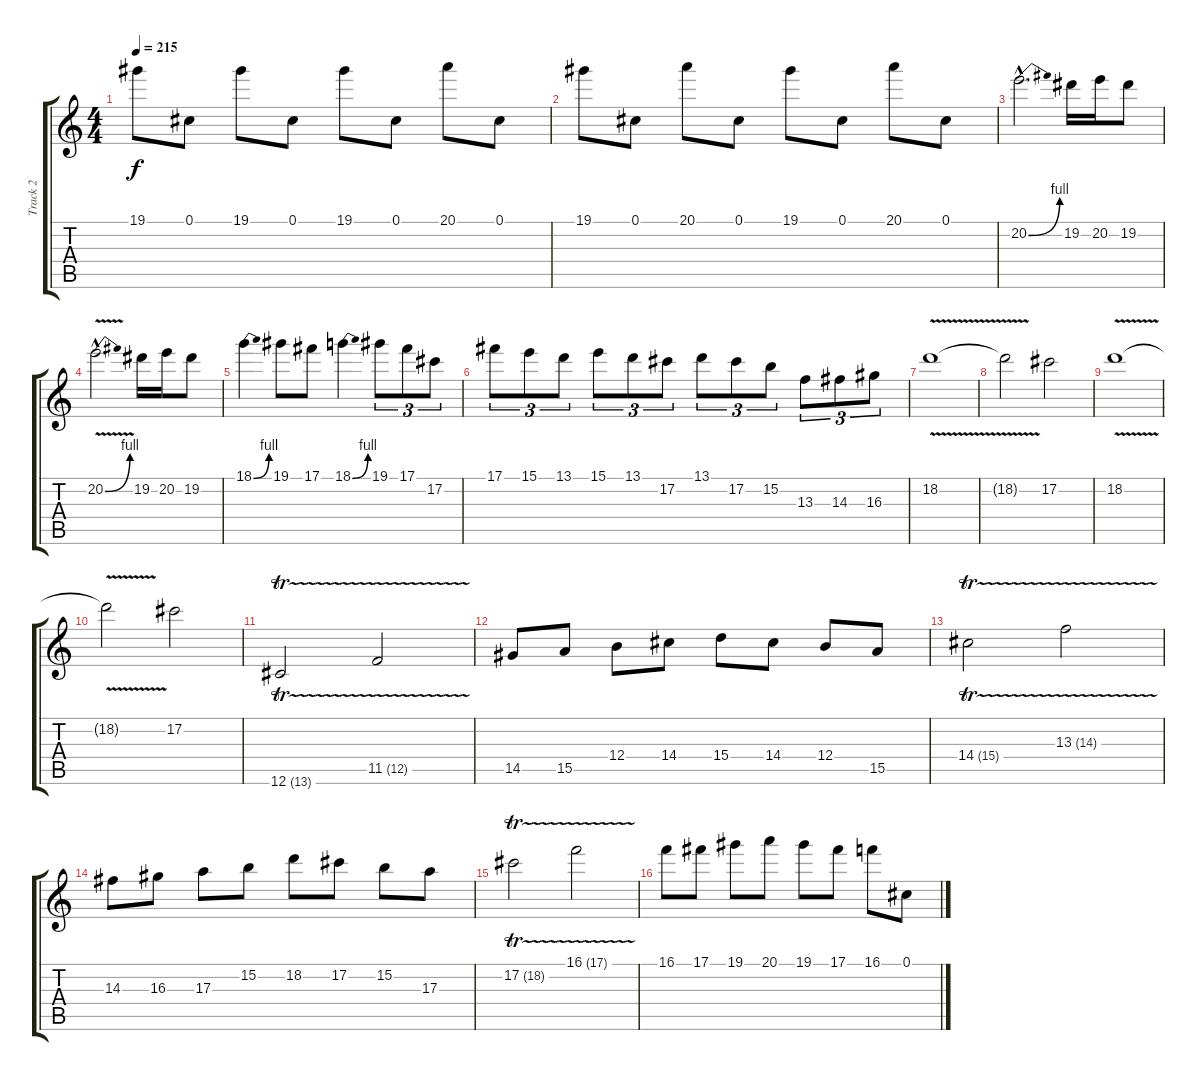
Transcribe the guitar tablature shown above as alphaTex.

\track ("Track 2" "Track 2") {instrument distortionguitar}
\staff {score tabs}
\tuning (Db4 Ab3 E3 B2 Gb2 Db2) {hide}
\ts (4 4)
\tempo 215
\clef g2
\ks c
19.1.8{dy f} 0.1.8 19.1.8 0.1.8 19.1.8 0.1.8 20.1.8 0.1.8 |
19.1.8 0.1.8 20.1.8 0.1.8 19.1.8 0.1.8 20.1.8 0.1.8 |
20.2{be (bend 0 0 60 4) hac}.2{d} 19.2.16 20.2.16 19.2.8 |
20.2{be (bend 0 0 60 4) v hac}.2{d} 19.2.16 20.2.16 19.2.8 |
18.1{be (bend 0 0 60 4)}.4 19.1.8 17.1.8 18.1{be (bend 0 0 60 4)}.4 19.1.8{tu (3 2)} 17.1.8{tu (3 2)} 17.2.8{tu (3 2)} |
17.1.8{tu (3 2)} 15.1.8{tu (3 2)} 13.1.8{tu (3 2)} 15.1.8{tu (3 2)} 13.1.8{tu (3 2)} 17.2.8{tu (3 2)} 13.1.8{tu (3 2)} 17.2.8{tu (3 2)} 15.2.8{tu (3 2)} 13.3.8{tu (3 2)} 14.3.8{tu (3 2)} 16.3.8{tu (3 2)} |
18.2{v}.1 |
18.2{t}.2 17.2.2 |
18.2{v}.1 |
18.2{t}.2 17.2.2 |
12.6{tr (13 16)}.2 11.5{tr (12 16)}.2 |
14.5.8 15.5.8 12.4.8 14.4.8 15.4.8 14.4.8 12.4.8 15.5.8 |
14.4{tr (15 16)}.2 13.3{tr (14 16)}.2 |
14.3.8 16.3.8 17.3.8 15.2.8 18.2.8 17.2.8 15.2.8 17.3.8 |
17.2{tr (18 16)}.2 16.1{tr (17 16)}.2 |
16.1.8 17.1.8 19.1.8 20.1.8 19.1.8 17.1.8 16.1.8 0.1.8
